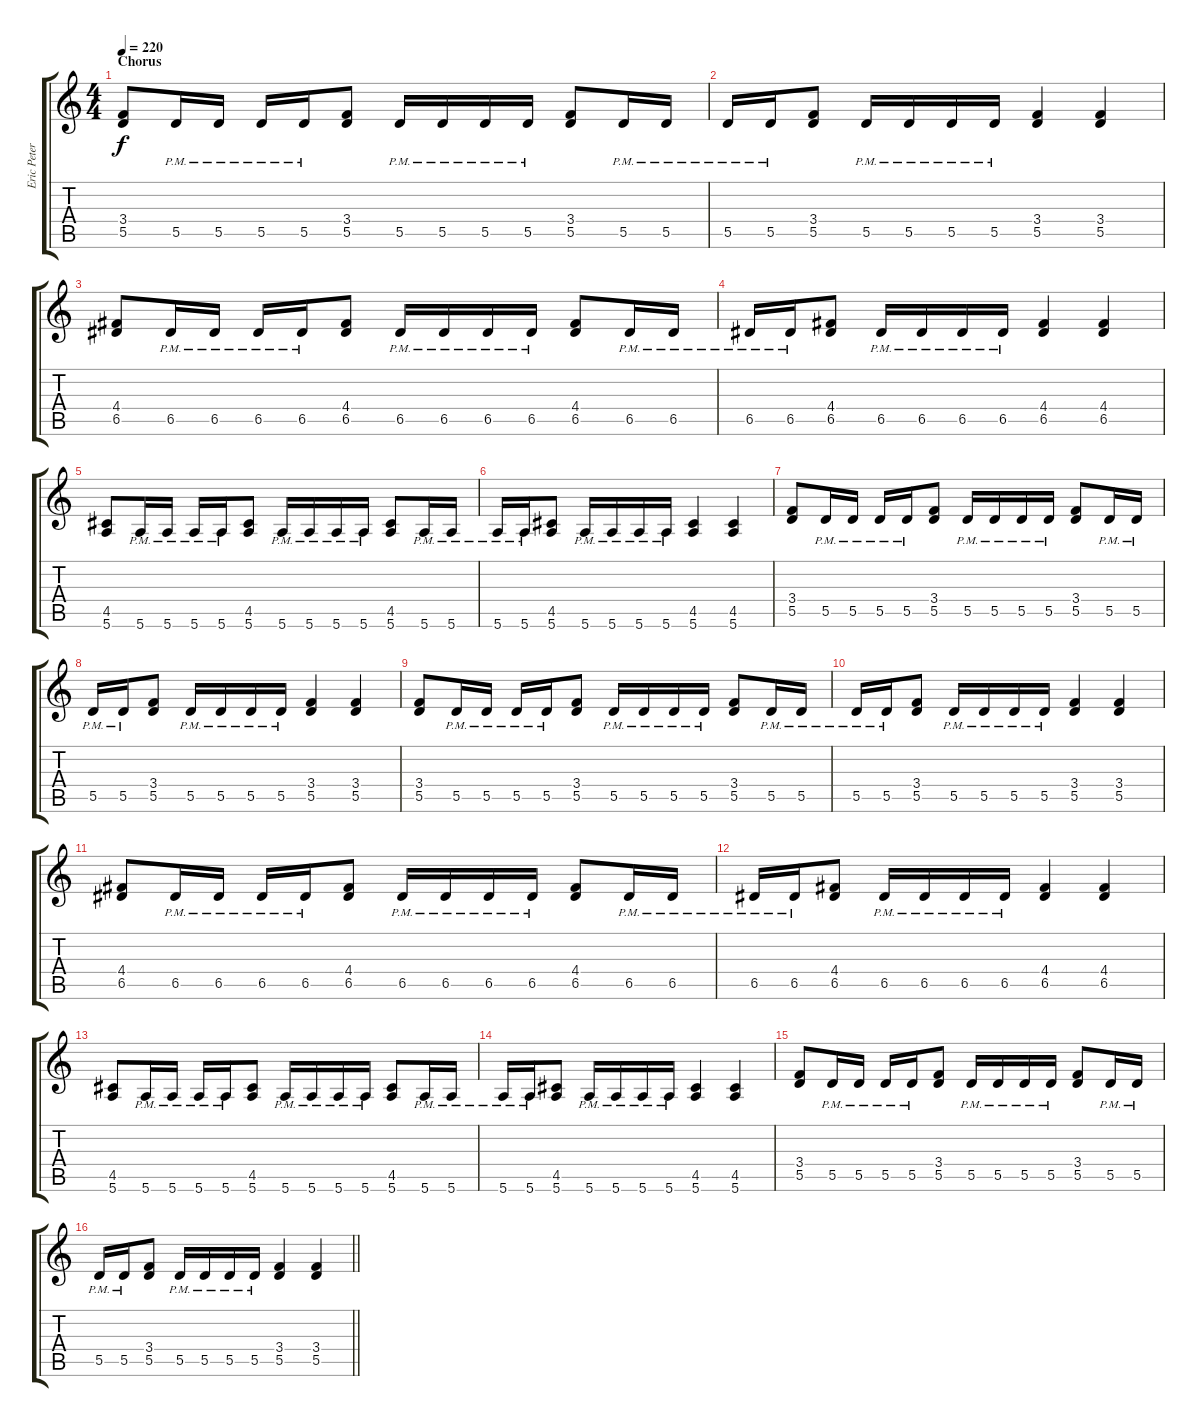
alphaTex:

\track ("Eric Peterson (Rhytm Guitar)" "Eric Peter") {instrument distortionguitar}
\staff {score tabs}
\tuning (E4 B3 G3 D3 A2 E2) {hide}
\ts (4 4)
\section ("" "Chorus")
\tempo 220
\clef g2
\ks c
(3.4 5.5).8{dy f} 5.5{pm}.16 5.5{pm}.16 5.5{pm}.16 5.5{pm}.16 (3.4 5.5).8 5.5{pm}.16 5.5{pm}.16 5.5{pm}.16 5.5{pm}.16 (3.4 5.5).8 5.5{pm}.16 5.5{pm}.16 |
5.5{pm}.16 5.5{pm}.16 (3.4 5.5).8 5.5{pm}.16 5.5{pm}.16 5.5{pm}.16 5.5{pm}.16 (3.4 5.5).4 (3.4 5.5).4 |
(4.4 6.5).8 6.5{pm}.16 6.5{pm}.16 6.5{pm}.16 6.5{pm}.16 (4.4 6.5).8 6.5{pm}.16 6.5{pm}.16 6.5{pm}.16 6.5{pm}.16 (4.4 6.5).8 6.5{pm}.16 6.5{pm}.16 |
6.5{pm}.16 6.5{pm}.16 (4.4 6.5).8 6.5{pm}.16 6.5{pm}.16 6.5{pm}.16 6.5{pm}.16 (4.4 6.5).4 (4.4 6.5).4 |
(4.5 5.6).8 5.6{pm}.16 5.6{pm}.16 5.6{pm}.16 5.6{pm}.16 (4.5 5.6).8 5.6{pm}.16 5.6{pm}.16 5.6{pm}.16 5.6{pm}.16 (4.5 5.6).8 5.6{pm}.16 5.6{pm}.16 |
5.6{pm}.16 5.6{pm}.16 (4.5 5.6).8 5.6{pm}.16 5.6{pm}.16 5.6{pm}.16 5.6{pm}.16 (4.5 5.6).4 (4.5 5.6).4 |
(3.4 5.5).8 5.5{pm}.16 5.5{pm}.16 5.5{pm}.16 5.5{pm}.16 (3.4 5.5).8 5.5{pm}.16 5.5{pm}.16 5.5{pm}.16 5.5{pm}.16 (3.4 5.5).8 5.5{pm}.16 5.5{pm}.16 |
5.5{pm}.16 5.5{pm}.16 (3.4 5.5).8 5.5{pm}.16 5.5{pm}.16 5.5{pm}.16 5.5{pm}.16 (3.4 5.5).4 (3.4 5.5).4 |
(3.4 5.5).8 5.5{pm}.16 5.5{pm}.16 5.5{pm}.16 5.5{pm}.16 (3.4 5.5).8 5.5{pm}.16 5.5{pm}.16 5.5{pm}.16 5.5{pm}.16 (3.4 5.5).8 5.5{pm}.16 5.5{pm}.16 |
5.5{pm}.16 5.5{pm}.16 (3.4 5.5).8 5.5{pm}.16 5.5{pm}.16 5.5{pm}.16 5.5{pm}.16 (3.4 5.5).4 (3.4 5.5).4 |
(4.4 6.5).8 6.5{pm}.16 6.5{pm}.16 6.5{pm}.16 6.5{pm}.16 (4.4 6.5).8 6.5{pm}.16 6.5{pm}.16 6.5{pm}.16 6.5{pm}.16 (4.4 6.5).8 6.5{pm}.16 6.5{pm}.16 |
6.5{pm}.16 6.5{pm}.16 (4.4 6.5).8 6.5{pm}.16 6.5{pm}.16 6.5{pm}.16 6.5{pm}.16 (4.4 6.5).4 (4.4 6.5).4 |
(4.5 5.6).8 5.6{pm}.16 5.6{pm}.16 5.6{pm}.16 5.6{pm}.16 (4.5 5.6).8 5.6{pm}.16 5.6{pm}.16 5.6{pm}.16 5.6{pm}.16 (4.5 5.6).8 5.6{pm}.16 5.6{pm}.16 |
5.6{pm}.16 5.6{pm}.16 (4.5 5.6).8 5.6{pm}.16 5.6{pm}.16 5.6{pm}.16 5.6{pm}.16 (4.5 5.6).4 (4.5 5.6).4 |
(3.4 5.5).8 5.5{pm}.16 5.5{pm}.16 5.5{pm}.16 5.5{pm}.16 (3.4 5.5).8 5.5{pm}.16 5.5{pm}.16 5.5{pm}.16 5.5{pm}.16 (3.4 5.5).8 5.5{pm}.16 5.5{pm}.16 |
\barLineRight lightlight
5.5{pm}.16 5.5{pm}.16 (3.4 5.5).8 5.5{pm}.16 5.5{pm}.16 5.5{pm}.16 5.5{pm}.16 (3.4 5.5).4 (3.4 5.5).4
